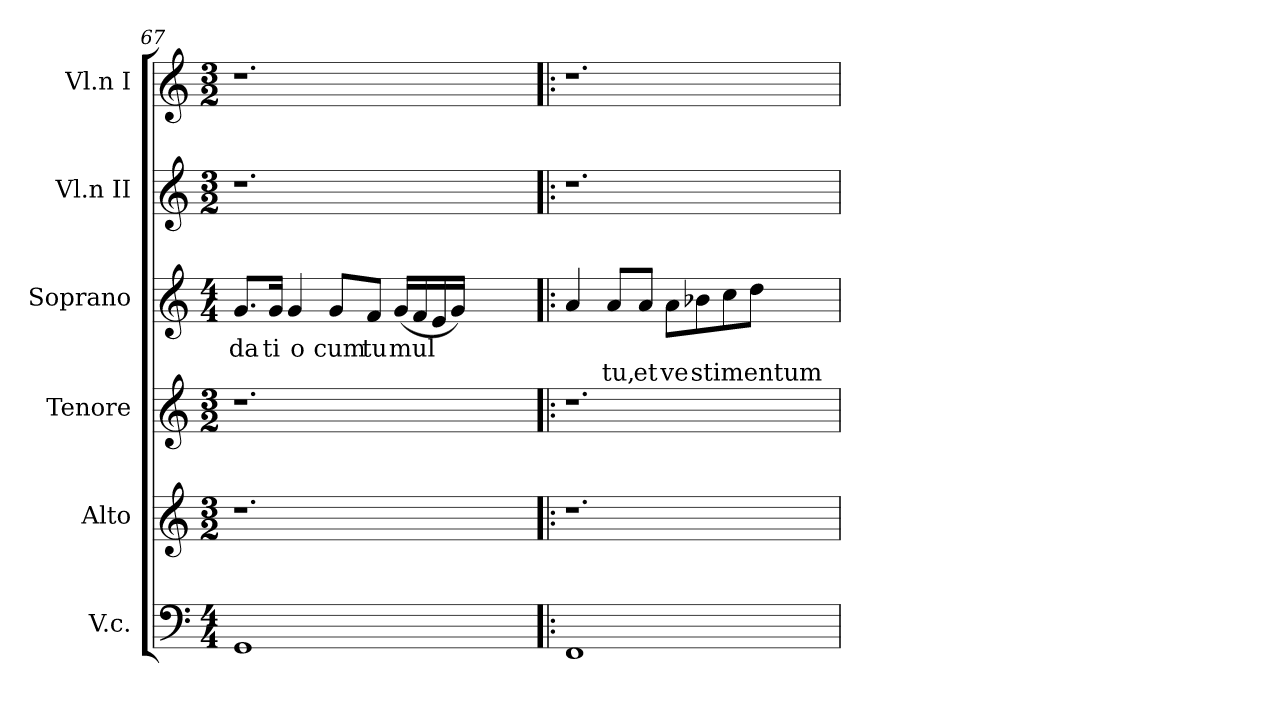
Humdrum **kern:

**kern	**kern	**kern	**kern	**text	**text	**kern	**kern
*part6	*part5	*part4	*part3	*part3	*part3	*part2	*part1
*staff6	*staff5	*staff4	*staff3	*staff3	*staff3	*staff2	*staff1
*I"V.c.	*I"Alto	*I"Tenore	*I"Soprano	*	*	*I"Vl.n II	*I"Vl.n I
*I'V.c.	*I'Alto	*I'Tenore	*I'Soprano	*	*	*I'Vl.n II	*I'Vl.n I
*clefF4	*clefG2	*clefG2	*clefG2	*	*	*clefG2	*clefG2
*k[]	*k[]	*k[]	*k[]	*	*	*k[]	*k[]
*C:	*C:	*C:	*C:	*	*	*C:	*C:
*M4/4	*M3/2	*M3/2	*M4/4	*	*	*M3/2	*M3/2
=67	=67	=67	=67	=67	=67	=67	=67
!	!	!	!	!LO:LY:b	!	!	!
1GG	1.r	1.r	8.g/L	da	.	1.r	1.r
!	!	!	!	!LO:LY:b	!	!	!
.	.	.	16g/Jk	ti	.	.	.
!	!	!	!	!LO:LY:b	!	!	!
.	.	.	4g/	o	.	.	.
!	!	!	!	!LO:LY:b	!	!	!
.	.	.	8g/L	cum	.	.	.
!	!	!	!	!LO:LY:b	!	!	!
.	.	.	8f/J	tu	.	.	.
!	!	!	!	!LO:LY:b	!	!	!
.	.	.	(<16g/LL	mul	.	.	.
.	.	.	16f/	.	.	.	.
.	.	.	16e/	.	.	.	.
.	.	.	16g/JJ)	.	.	.	.
2ryy	.	.	2ryy	.	.	.	.
!!LO:LB:g=z
=68!|:	=68!|:	=68!|:	=68!|:	=68!|:	=68!|:	=68!|:	=68!|:
1FF	1.r	1.r	4a/	.	.	1.r	1.r
!	!	!	!	!	!LO:LY:b	!	!
.	.	.	8a/L	.	tu,	.	.
!	!	!	!	!	!LO:LY:b	!	!
.	.	.	8a/J	.	et	.	.
!	!	!	!	!	!LO:LY:b	!	!
.	.	.	8a\L	.	ve	.	.
!	!	!	!	!	!LO:LY:b	!	!
.	.	.	8b-X\	.	stimentum	.	.
.	.	.	8cc\	.	.	.	.
.	.	.	8dd\J	.	.	.	.
2ryy	.	.	2ryy	.	.	.	.
=	=	=	=	=	=	=	=
*-	*-	*-	*-	*-	*-	*-	*-
